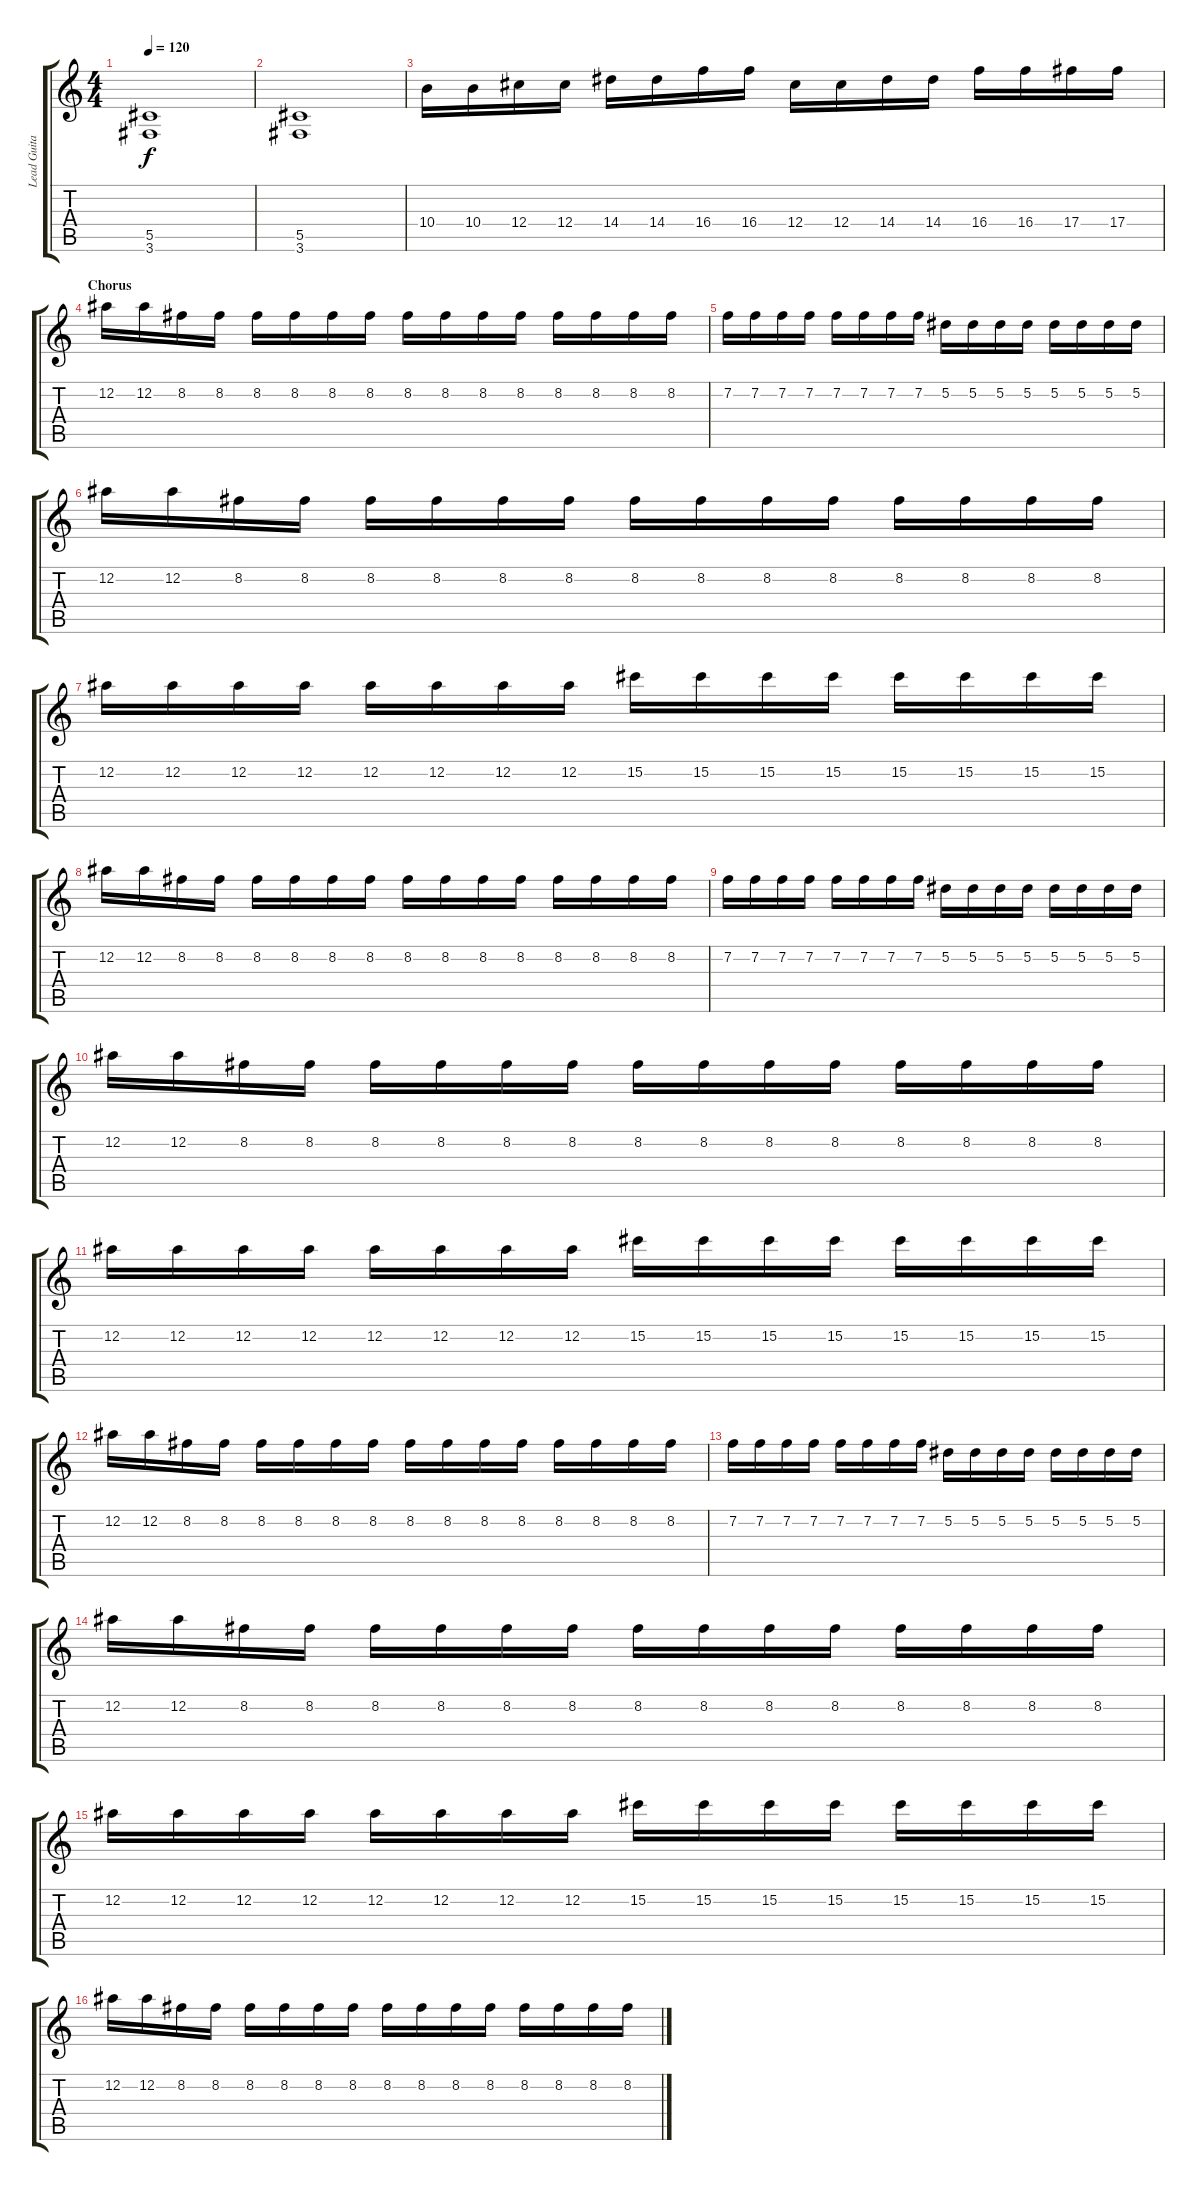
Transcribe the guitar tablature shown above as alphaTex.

\track ("Lead Guitar III" "Lead Guita") {instrument distortionguitar}
\staff {score tabs}
\tuning (Eb4 Bb3 Gb3 Db3 Ab2 Eb2) {hide}
\ts (4 4)
\tempo 120
\clef g2
\ks c
(5.5 3.6).1{dy f} |
(5.5 3.6).1 |
10.4.16 10.4.16 12.4.16 12.4.16 14.4.16 14.4.16 16.4.16 16.4.16 12.4.16 12.4.16 14.4.16 14.4.16 16.4.16 16.4.16 17.4.16 17.4.16 |
\section ("" "Chorus")
12.2.16 12.2.16 8.2.16 8.2.16 8.2.16 8.2.16 8.2.16 8.2.16 8.2.16 8.2.16 8.2.16 8.2.16 8.2.16 8.2.16 8.2.16 8.2.16 |
7.2.16 7.2.16 7.2.16 7.2.16 7.2.16 7.2.16 7.2.16 7.2.16 5.2.16 5.2.16 5.2.16 5.2.16 5.2.16 5.2.16 5.2.16 5.2.16 |
12.2.16 12.2.16 8.2.16 8.2.16 8.2.16 8.2.16 8.2.16 8.2.16 8.2.16 8.2.16 8.2.16 8.2.16 8.2.16 8.2.16 8.2.16 8.2.16 |
12.2.16 12.2.16 12.2.16 12.2.16 12.2.16 12.2.16 12.2.16 12.2.16 15.2.16 15.2.16 15.2.16 15.2.16 15.2.16 15.2.16 15.2.16 15.2.16 |
12.2.16 12.2.16 8.2.16 8.2.16 8.2.16 8.2.16 8.2.16 8.2.16 8.2.16 8.2.16 8.2.16 8.2.16 8.2.16 8.2.16 8.2.16 8.2.16 |
7.2.16 7.2.16 7.2.16 7.2.16 7.2.16 7.2.16 7.2.16 7.2.16 5.2.16 5.2.16 5.2.16 5.2.16 5.2.16 5.2.16 5.2.16 5.2.16 |
12.2.16 12.2.16 8.2.16 8.2.16 8.2.16 8.2.16 8.2.16 8.2.16 8.2.16 8.2.16 8.2.16 8.2.16 8.2.16 8.2.16 8.2.16 8.2.16 |
12.2.16 12.2.16 12.2.16 12.2.16 12.2.16 12.2.16 12.2.16 12.2.16 15.2.16 15.2.16 15.2.16 15.2.16 15.2.16 15.2.16 15.2.16 15.2.16 |
12.2.16 12.2.16 8.2.16 8.2.16 8.2.16 8.2.16 8.2.16 8.2.16 8.2.16 8.2.16 8.2.16 8.2.16 8.2.16 8.2.16 8.2.16 8.2.16 |
7.2.16 7.2.16 7.2.16 7.2.16 7.2.16 7.2.16 7.2.16 7.2.16 5.2.16 5.2.16 5.2.16 5.2.16 5.2.16 5.2.16 5.2.16 5.2.16 |
12.2.16 12.2.16 8.2.16 8.2.16 8.2.16 8.2.16 8.2.16 8.2.16 8.2.16 8.2.16 8.2.16 8.2.16 8.2.16 8.2.16 8.2.16 8.2.16 |
12.2.16 12.2.16 12.2.16 12.2.16 12.2.16 12.2.16 12.2.16 12.2.16 15.2.16 15.2.16 15.2.16 15.2.16 15.2.16 15.2.16 15.2.16 15.2.16 |
12.2.16 12.2.16 8.2.16 8.2.16 8.2.16 8.2.16 8.2.16 8.2.16 8.2.16 8.2.16 8.2.16 8.2.16 8.2.16 8.2.16 8.2.16 8.2.16
